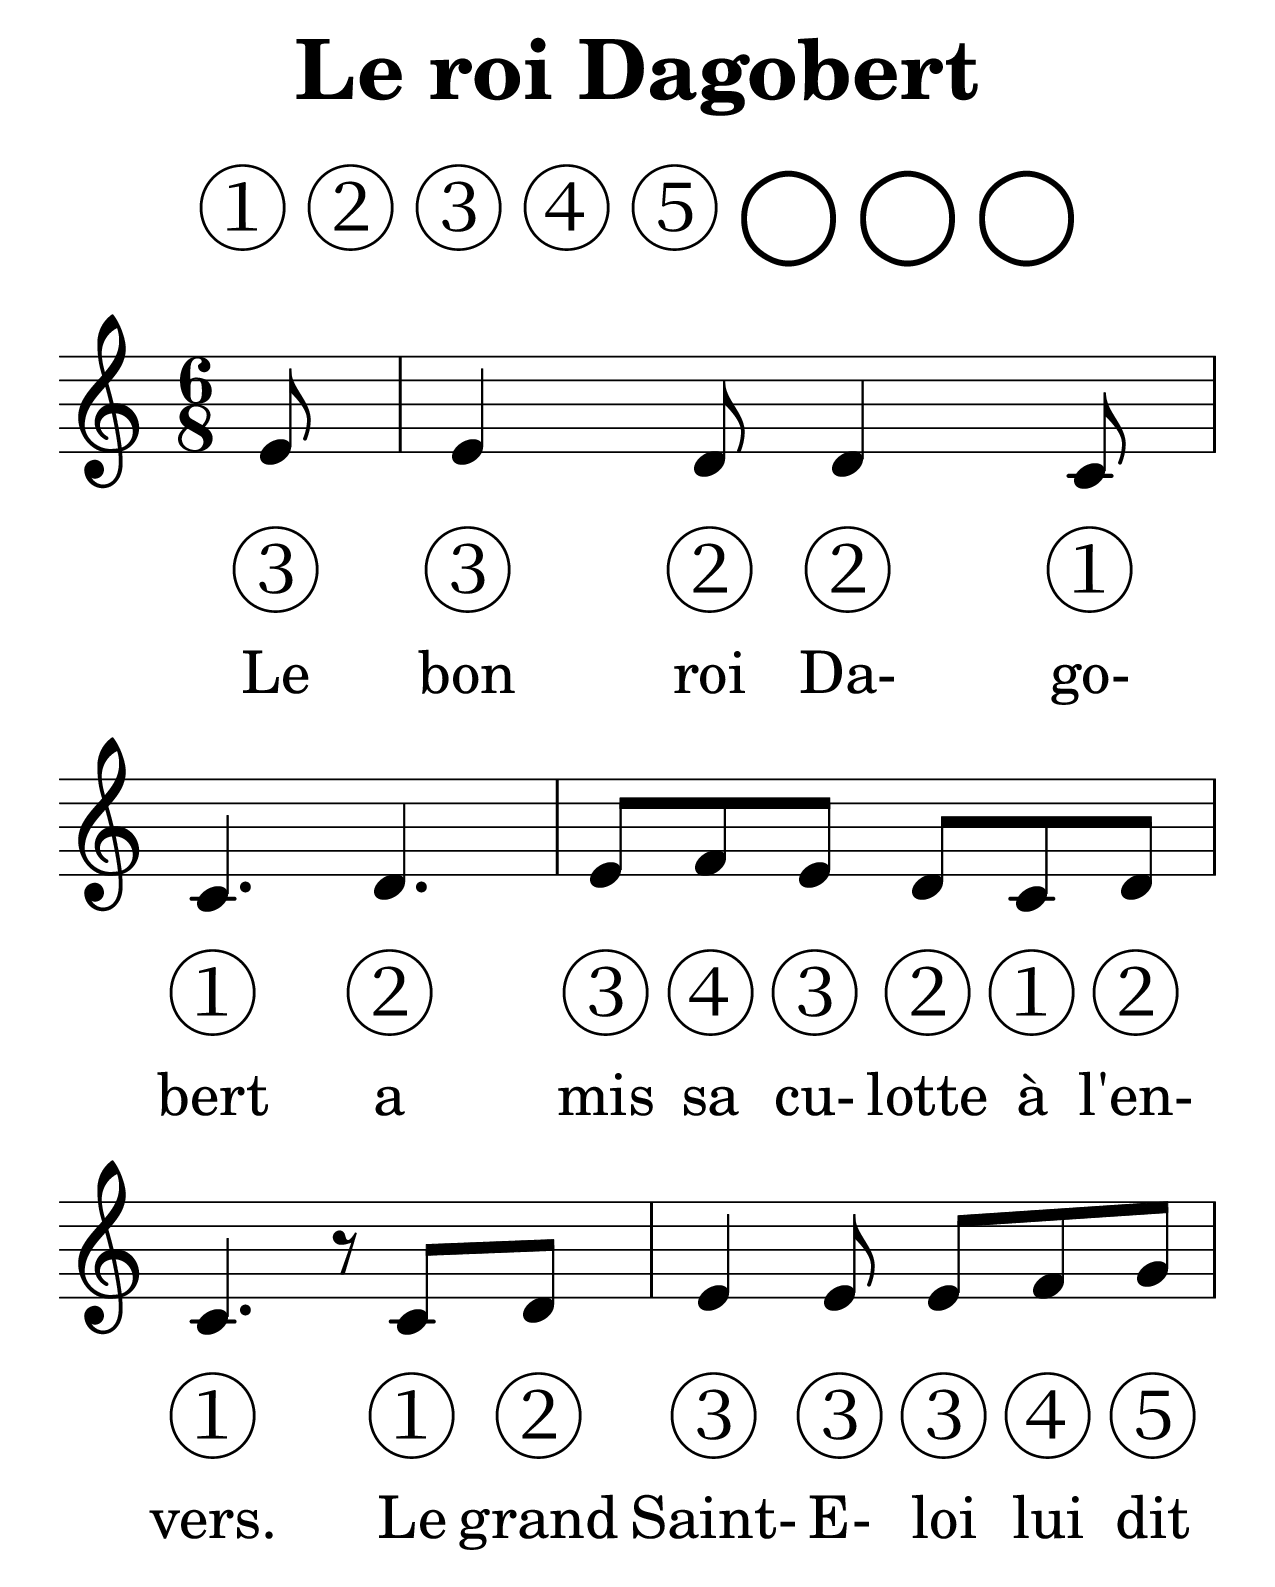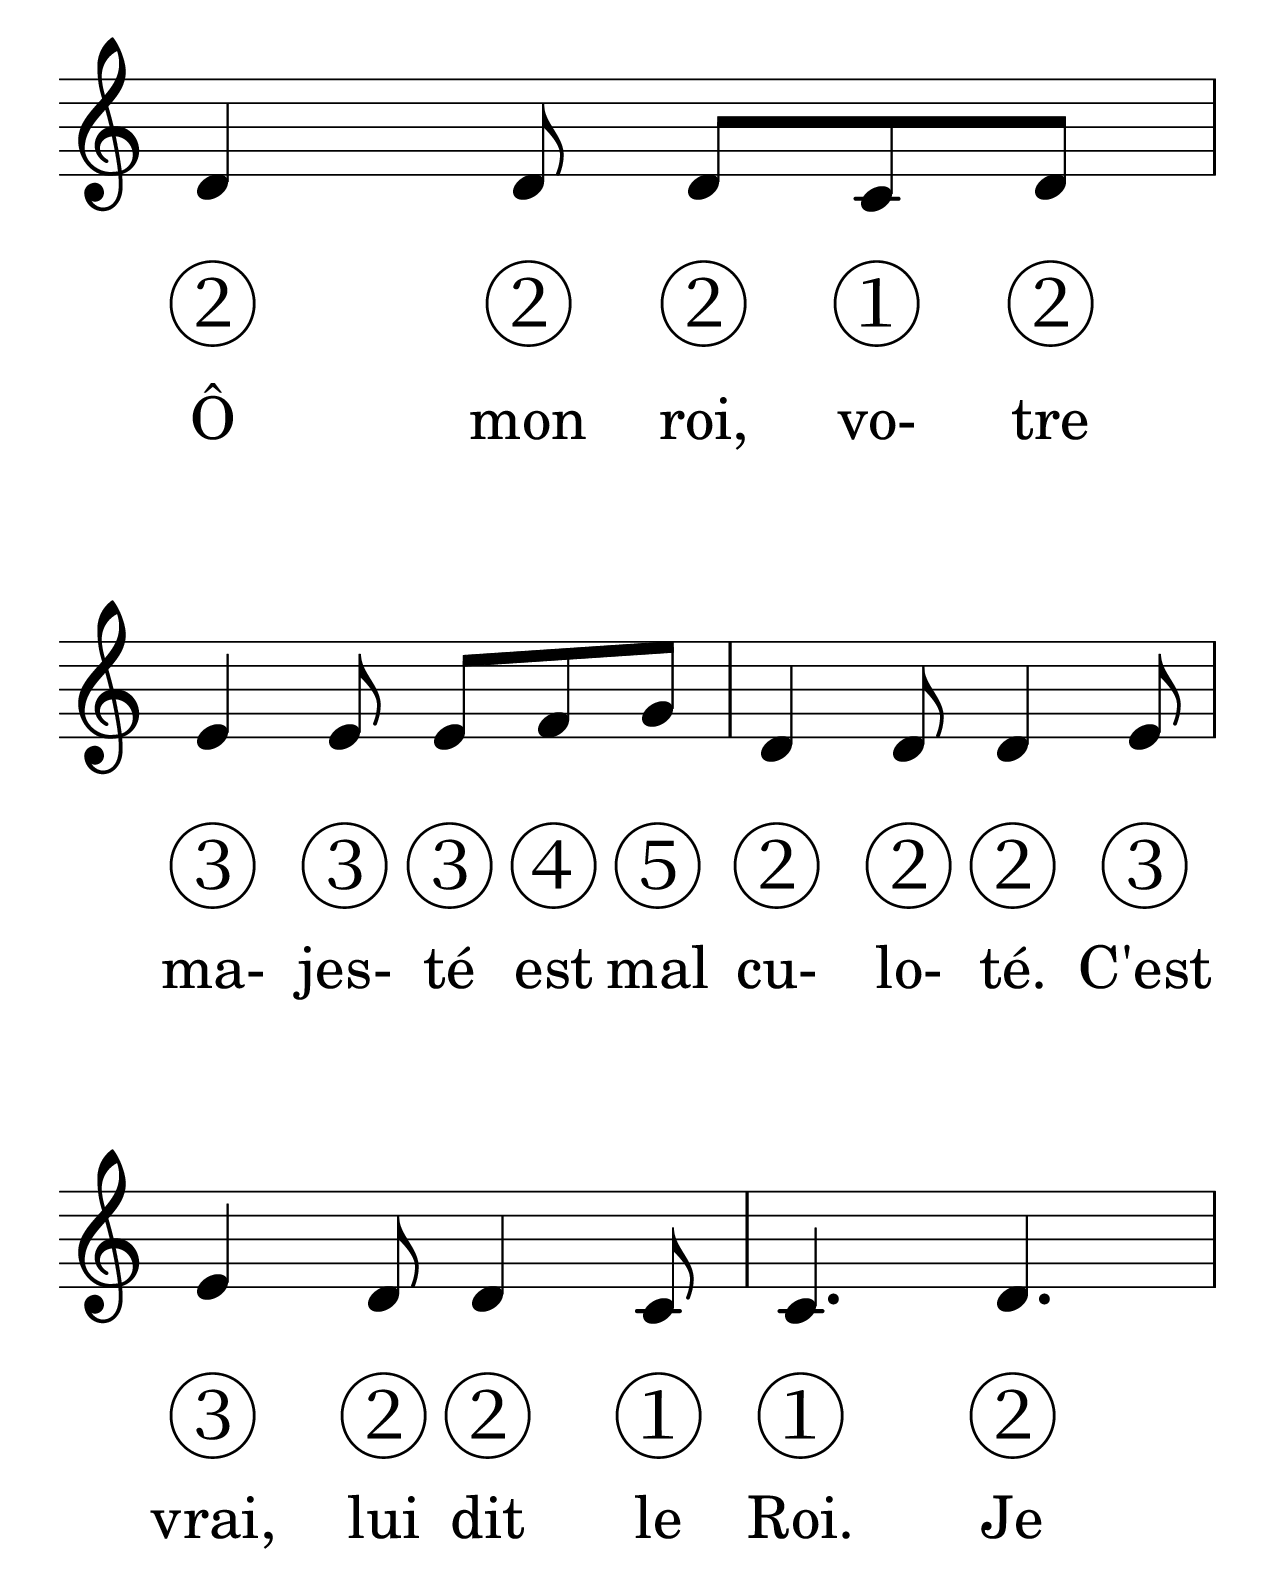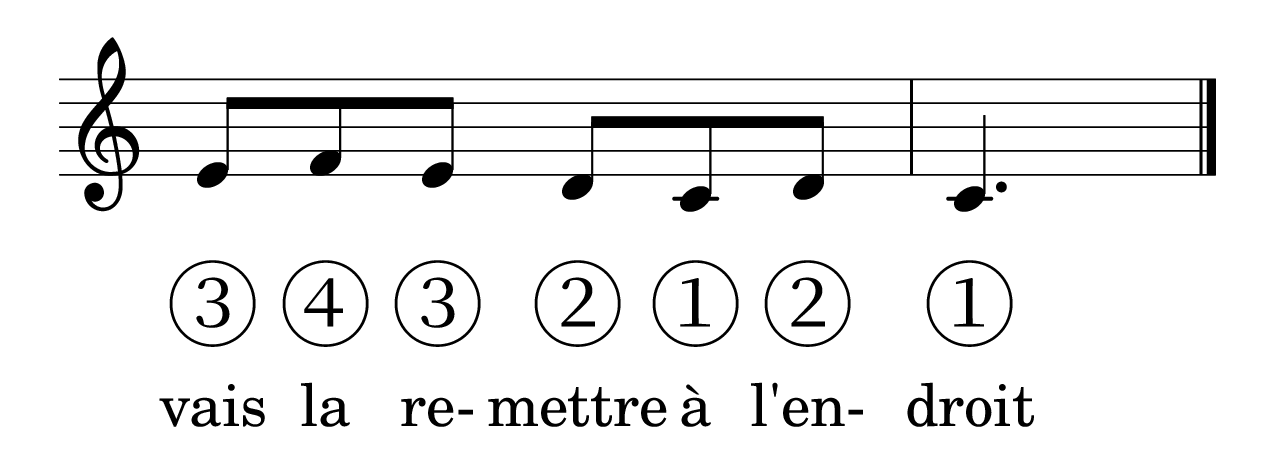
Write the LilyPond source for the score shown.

\version "2.18.2"
\include "common.ly"
\version "2.18.2"

% for reference
% ① ② ③ ④ ⑤ ⑥ ⑦ ⑧ ◯

% empty circles with bar number to colorize
oc = "①"
od = "②"
oe = "③"
of = "④"
og = "⑤"
oap = "⑥"
obp = "⑦"
ocp = "⑧"
oo = "◯"


% Adapted from typeset CC-by Jean-Michel Thiémonge @pianognu.blogspot.fr

\header {
 title = "Le roi Dagobert"
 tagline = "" 
}

\markup {
  \column {
  \vspace #0.5
  \fill-line { \column { \line { 
    \fontsize #5 { \oc \od \oe \of \og \oo \oo \oo}}}}
  \vspace #0.5
  }
}

\score {
\new Staff <<
  \relative c' {
    \key c \major
    \time 6/8
    \partial 8
    e8 e4 d8 d4 c8 c4. d
 e8 f e d c d  c4. r8  
 c d 
 e4 e8 e f g d4 d8 d
 c d
 e4 e8 e f g d4 d8 d4 
 e8 e4 d8 d4 c8 c4. d
 e8 f e d c d c4. \bar "|."   
  }

 \addlyrics {
    \set fontSize = #4
    \repeat "unfold" 2 {
    	\oe \oe \od \od \oc \oc \od 
        \oe \of \oe \od \oc \od \oc 
        \oc \od
        \oe \oe \oe \of \og \od \od \od
        \oc \od
	\oe \oe \oe \of \og \od \od \od
        \oe \oe \od \od \oc \oc \od
        \oe \of \oe \od \oc \od \oc
    }
 }


  \addlyrics{
   Le bon roi Da- go- bert a
 mis sa cu- lotte à l'en- vers.
 Le grand Saint- E- loi
 lui dit Ô mon roi,
 vo- tre ma- jes- té est mal cu- lo- té.
 C'est vrai, lui dit le Roi. Je vais la re- mettre à l'en- droit
  }
>>

\layout { }
\midi {
    \context {
      \Score
      tempoWholesPerMinute = #(ly:make-moment 100 4)
    }
  }

}

